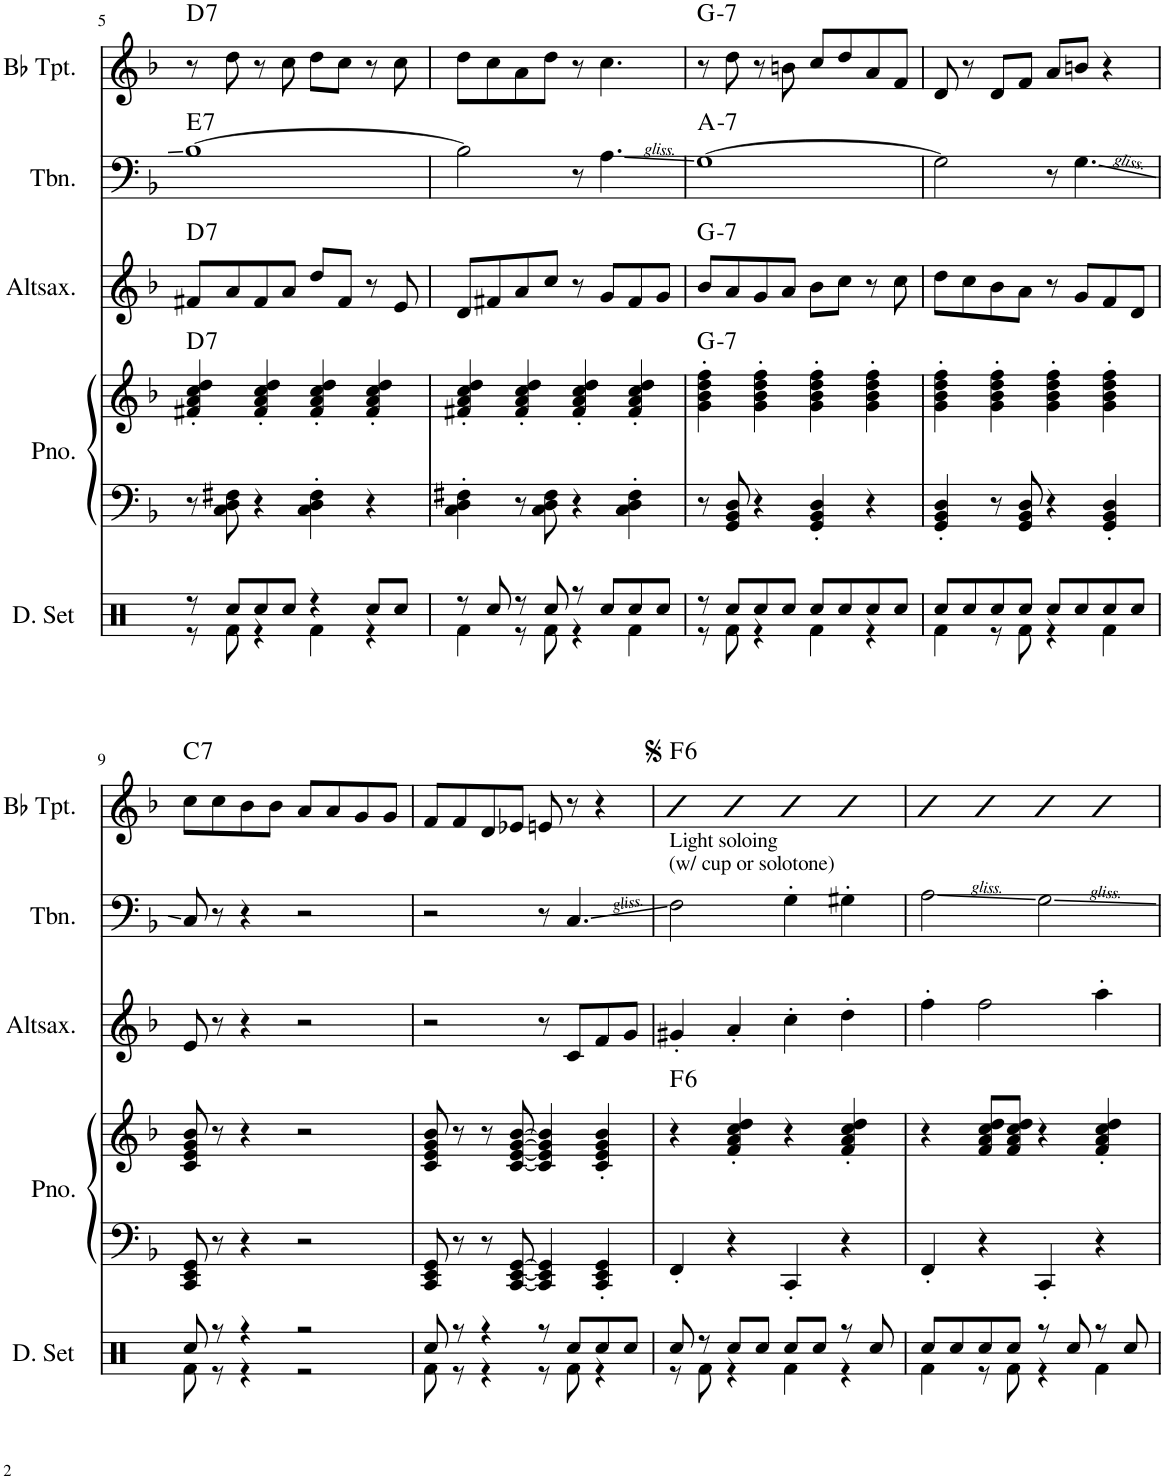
**kern	**kern	**kern	**harte	**kern	**harte	**kern	**harte	**kern	**harte	**kern	**harte	**kern	**harte	**kern	**harte
*part8	*part7	*part7	*part7	*part6	*part6	*part5	*part5	*part4	*part4	*part3	*part3	*part2	*part2	*part1	*part1
*staff9	*staff8	*staff7	*	*staff6	*	*staff5	*	*staff4	*	*staff3	*	*staff2	*	*staff1	*
*I"Drumset	*I"Piano	*	*	*I"Tuba	*	*I"Tenorsaxofon	*	*I"Altsaxofon	*	*I"Bb Clarinet	*	*I"Trombone	*	*I"Bb Trumpet	*
*I'D. Set	*I'Pno.	*	*	*I'Tba.	*	*I'Ten-sax.	*	*I'Altsax.	*	*I'Bb Cl.	*	*I'Tbn.	*	*I'Bb Tpt.	*
!!LO:PB:g=z
*clefX	*clefF4	*clefG2	*	*clefF4	*	*clefGv2	*	*clefG2	*	*clefG2	*	*clefF4	*	*clefG2	*
*	*	*	*	*	*	*Trd8c14	*	*Trd5c9	*	*Trd1c2	*	*	*	*Trd1c2	*
*k[]	*k[b-]	*k[b-]	*	*k[b-]	*	*k[b-]	*	*k[b-]	*	*k[b-]	*	*k[b-]	*	*k[b-]	*
*M4/4	*M4/4	*M4/4	*	*M4/4	*	*M4/4	*	*M4/4	*	*M4/4	*	*M4/4	*	*M4/4	*
=5	=5	=5	=5	=5	=5	=5	=5	=5	=5	=5	=5	=5	=5	=5	=5
*^	*	*	*	*	*	*	*	*	*	*	*	*	*	*	*
!	!	!	!	!LO:H:kt=7	!	!LO:H:kt=7	!	!LO:H:kt=7	!	!LO:H:kt=7	!	!LO:H:kt=7	!	!LO:H:kt=7	!	!LO:H:kt=7
8r	8r	8r	4f#X/' 4a/' 4cc/' 4dd/'	D:7	4FF#X	D:7	8f#X\L	D:7	8f#X/L	D:7	8f#X/L	D:7	[1B-	E:7	8r	D:7
8Rcc/L	8Rf\	8C\ 8D\ 8F#X\	.	.	.	.	8a\J	.	8a/	.	8a/J	.	.	.	8dd\	.
8Rcc/	4r	4r	4f#/' 4a/' 4cc/' 4dd/'	.	4DD	.	8f#\L	.	8f#/	.	8f#/L	.	.	.	8r	.
8Rcc/J	.	.	.	.	.	.	8a\J	.	8a/J	.	8a/J	.	.	.	8cc\	.
4r	4Rf\	4C\' 4D\' 4F#\'	4f#/' 4a/' 4cc/' 4dd/'	.	4CC	.	8dd\L	.	8dd/L	.	8dd/L	.	.	.	8dd\L	.
.	.	.	.	.	.	.	8f#\J	.	8f#/J	.	8f#/J	.	.	.	8cc\J	.
8Rcc/L	4r	4r	4f#/' 4a/' 4cc/' 4dd/'	.	4DD	.	8r	.	8r	.	8r	.	.	.	8r	.
8Rcc/J	.	.	.	.	.	.	8e	.	8e/	.	8e	.	.	.	8cc\	.
=6	=6	=6	=6	=6	=6	=6	=6	=6	=6	=6	=6	=6	=6	=6	=6	=6
8r	4Rf\	4C\' 4D\' 4F#X\'	4f#X/' 4a/' 4cc/' 4dd/'	.	4FF#X	.	8d\L	.	8d/L	.	8d/L	.	2B-\]	.	8dd\L	.
8Rcc/	.	.	.	.	.	.	8f#X\J	.	8f#X/	.	8f#X/J	.	.	.	8cc\	.
8r	8r	8r	4f#/' 4a/' 4cc/' 4dd/'	.	4AA	.	8a\L	.	8a/	.	8a\L	.	.	.	8a\	.
8Rcc/	8Rf\	8C\ 8D\ 8F#\	.	.	.	.	8cc\J	.	8cc/J	.	8cc\J	.	.	.	8dd\J	.
8r	4r	4r	4f#/' 4a/' 4cc/' 4dd/'	.	4C	.	8r	.	8r	.	8r	.	8r	.	8r	.
8Rcc/L	.	.	.	.	.	.	8g	.	8g/L	.	8g	.	4.A\	.	4.cc\	.
8Rcc/	4Rf\	4C\' 4D\' 4F#\'	4f#/' 4a/' 4cc/' 4dd/'	.	4BBn	.	8f#\L	.	8f#/	.	8f#/L	.	.	.	.	.
8Rcc/J	.	.	.	.	.	.	8g\J	.	8g/J	.	8g/J	.	.	.	.	.
=7	=7	=7	=7	=7	=7	=7	=7	=7	=7	=7	=7	=7	=7	=7	=7	=7
!	!	!	!	!LO:H:kt=7	!	!LO:H:kt=7	!	!LO:H:kt=7	!	!LO:H:kt=7	!	!LO:H:kt=7	!	!LO:H:kt=7	!	!LO:H:kt=7
8r	8r	8r	4g\' 4b-\' 4dd\' 4ff\'	G:min7	4BB-	G:min7	8b-\L	G:min7	8b-/L	G:min7	8b-/L	G:min7	[1G	A:min7	8r	G:min7
8Rcc/L	8Rf\	8GG/ 8BB-/ 8D/	.	.	.	.	8a\J	.	8a/	.	8a/J	.	.	.	8dd\	.
8Rcc/	4r	4r	4g\' 4b-\' 4dd\' 4ff\'	.	4GG	.	8g\L	.	8g/	.	8g/L	.	.	.	8r	.
8Rcc/J	.	.	.	.	.	.	8a\J	.	8a/J	.	8a/J	.	.	.	8bn\	.
8Rcc/L	4Rf\	4GG/' 4BB-/' 4D/'	4g\' 4b-\' 4dd\' 4ff\'	.	4EE	.	8b-\L	.	8b-\L	.	8b-\L	.	.	.	8cc/L	.
8Rcc/	.	.	.	.	.	.	8cc\J	.	8cc\J	.	8cc\J	.	.	.	8dd/	.
8Rcc/	4r	4r	4g\' 4b-\' 4dd\' 4ff\'	.	4GG	.	8r	.	8r	.	8r	.	.	.	8a/	.
8Rcc/J	.	.	.	.	.	.	8cc	.	8cc\	.	8cc	.	.	.	8f/J	.
=8	=8	=8	=8	=8	=8	=8	=8	=8	=8	=8	=8	=8	=8	=8	=8	=8
8Rcc/L	4Rf\	4GG/' 4BB-/' 4D/'	4g\' 4b-\' 4dd\' 4ff\'	.	4BB-	.	8dd\L	.	8dd\L	.	8dd\L	.	2G\]	.	8d/	.
8Rcc/	.	.	.	.	.	.	8cc\J	.	8cc\	.	8cc\J	.	.	.	8r	.
8Rcc/	8r	8r	4g\' 4b-\' 4dd\' 4ff\'	.	4AA	.	8b-\L	.	8b-\	.	8b-/L	.	.	.	8d/L	.
8Rcc/J	8Rf\	8GG/ 8BB-/ 8D/	.	.	.	.	8a\J	.	8a\J	.	8a/J	.	.	.	8f/J	.
8Rcc/L	4r	4r	4g\' 4b-\' 4dd\' 4ff\'	.	4GG	.	8r	.	8r	.	8r	.	8r	.	8a/L	.
8Rcc/	.	.	.	.	.	.	8g	.	8g/L	.	8g	.	4.G\	.	8bn/J	.
8Rcc/	4Rf\	4GG/' 4BB-/' 4D/'	4g\' 4b-\' 4dd\' 4ff\'	.	4FF	.	8f\L	.	8f/	.	8f/L	.	.	.	4r	.
8Rcc/J	.	.	.	.	.	.	8d\J	.	8d/J	.	8d/J	.	.	.	.	.
!!LO:LB:g=z
=9	=9	=9	=9	=9	=9	=9	=9	=9	=9	=9	=9	=9	=9	=9	=9	=9
!	!	!	!	!	!	!	!	!	!	!	!	!	!	!	!	!LO:H:kt=7
8Rcc/	8Rf\	8CC/ 8EE/ 8GG/	8c/ 8e/ 8g/ 8b-/	.	8CC	.	8e	.	8e/	.	8e	.	8C/	.	8cc\L	C:7
8r	8r	8r	8r	.	8r	.	8r	.	8r	.	8r	.	8r	.	8cc\	.
4r	4r	4r	4r	.	4r	.	4r	.	4r	.	4r	.	4r	.	8b-\	.
.	.	.	.	.	.	.	.	.	.	.	.	.	.	.	8b-\J	.
2r	2r	2r	2r	.	2r	.	2r	.	2r	.	2r	.	2r	.	8a/L	.
.	.	.	.	.	.	.	.	.	.	.	.	.	.	.	8a/	.
.	.	.	.	.	.	.	.	.	.	.	.	.	.	.	8g/	.
.	.	.	.	.	.	.	.	.	.	.	.	.	.	.	8g/J	.
=10	=10	=10	=10	=10	=10	=10	=10	=10	=10	=10	=10	=10	=10	=10	=10	=10
8Rcc/	8Rf\	8CC/ 8EE/ 8GG/	8c/ 8e/ 8g/ 8b-/	.	8r	.	2r	.	2r	.	2r	.	2r	.	8f/L	.
8r	8r	8r	8r	.	[8CC	.	.	.	.	.	.	.	.	.	8f/	.
4r	4r	8r	8r	.	4CC]	.	.	.	.	.	.	.	.	.	8d/	.
.	.	[8CC/ [8EE/ [8GG/	[8c/ [8e/ [8g/ [8b-/	.	.	.	.	.	.	.	.	.	.	.	8e-X/J	.
8r	8r	4CC/] 4EE/] 4GG/]	4c/] 4e/] 4g/] 4b-/]	.	4DD'	.	8r	.	8r	.	8r	.	8r	.	8en/	.
8Rcc/L	8Rf\	.	.	.	.	.	8c	.	8c/L	.	8c	.	4.C/	.	8r	.
8Rcc/	4r	4CC/' 4EE/' 4GG/'	4c/' 4e/' 4g/' 4b-/'	.	4EE'	.	8f\L	.	8f/	.	8f/L	.	.	.	4r	.
8Rcc/J	.	.	.	.	.	.	8g\J	.	8g/J	.	8g/J	.	.	.	.	.
=11	=11	=11	=11	=11	=11	=11	=11	=11	=11	=11	=11	=11	=11	=11	=11	=11
!	!	!	!	!	!	!	!	!	!	!	!	!	!	!	!LO:TX:b:t=Light soloing	!
!	!	!	!	!	!	!	!	!	!	!	!	!	!	!	!LO:TX:b:t=(w/ cup or solotone)	!
!	!	!	!	!LO:H:kt=6	!	!LO:H:kt=6	!	!	!	!	!	!	!	!	!	!LO:H:kt=6
8Rcc/	8r	4FF'/	4r	F:maj6	4FF	F:maj6	4g#X'	.	4g#X'/	.	4g#X'	.	2F\	.	4a	F:maj6
8r	8Rf\	.	.	.	.	.	.	.	.	.	.	.	.	.	.	.
8Rcc/L	4r	4r	4f/' 4a/' 4cc/' 4dd/'	.	4CC	.	4a'	.	4a'/	.	4a'	.	.	.	4a	.
8Rcc/J	.	.	.	.	.	.	.	.	.	.	.	.	.	.	.	.
8Rcc/L	4Rf\	4CC'/	4r	.	4FF	.	4cc'	.	4cc'\	.	4cc'	.	4G'\	.	4a	.
8Rcc/J	.	.	.	.	.	.	.	.	.	.	.	.	.	.	.	.
8r	4r	4r	4f/' 4a/' 4cc/' 4dd/'	.	4AA	.	4dd'	.	4dd'\	.	4dd'	.	4G#X'\	.	4a	.
8Rcc/	.	.	.	.	.	.	.	.	.	.	.	.	.	.	.	.
=12	=12	=12	=12	=12	=12	=12	=12	=12	=12	=12	=12	=12	=12	=12	=12	=12
8Rcc/L	4Rf\	4FF'/	4r	.	4C	.	4ff'	.	4ff'\	.	4ff'	.	2A\	.	4a	.
8Rcc/	.	.	.	.	.	.	.	.	.	.	.	.	.	.	.	.
8Rcc/	8r	4r	8f/ 8a/ 8cc/ 8dd/L	.	4BB-	.	2ff	.	2ff\	.	2ff	.	.	.	4a	.
8Rcc/J	8Rf\	.	8f/ 8a/ 8cc/ 8dd/J	.	.	.	.	.	.	.	.	.	.	.	.	.
8r	4r	4CC'/	4r	.	4AA	.	.	.	.	.	.	.	2G\	.	4a	.
8Rcc/	.	.	.	.	.	.	.	.	.	.	.	.	.	.	.	.
8r	4Rf\	4r	4f/' 4a/' 4cc/' 4dd/'	.	4GG	.	4aa'	.	4aa'\	.	4aa'	.	.	.	4a	.
8Rcc/	.	.	.	.	.	.	.	.	.	.	.	.	.	.	.	.
*v	*v	*	*	*	*	*	*	*	*	*	*	*	*	*	*	*
=	=	=	=	=	=	=	=	=	=	=	=	=	=	=	=
*-	*-	*-	*-	*-	*-	*-	*-	*-	*-	*-	*-	*-	*-	*-	*-
